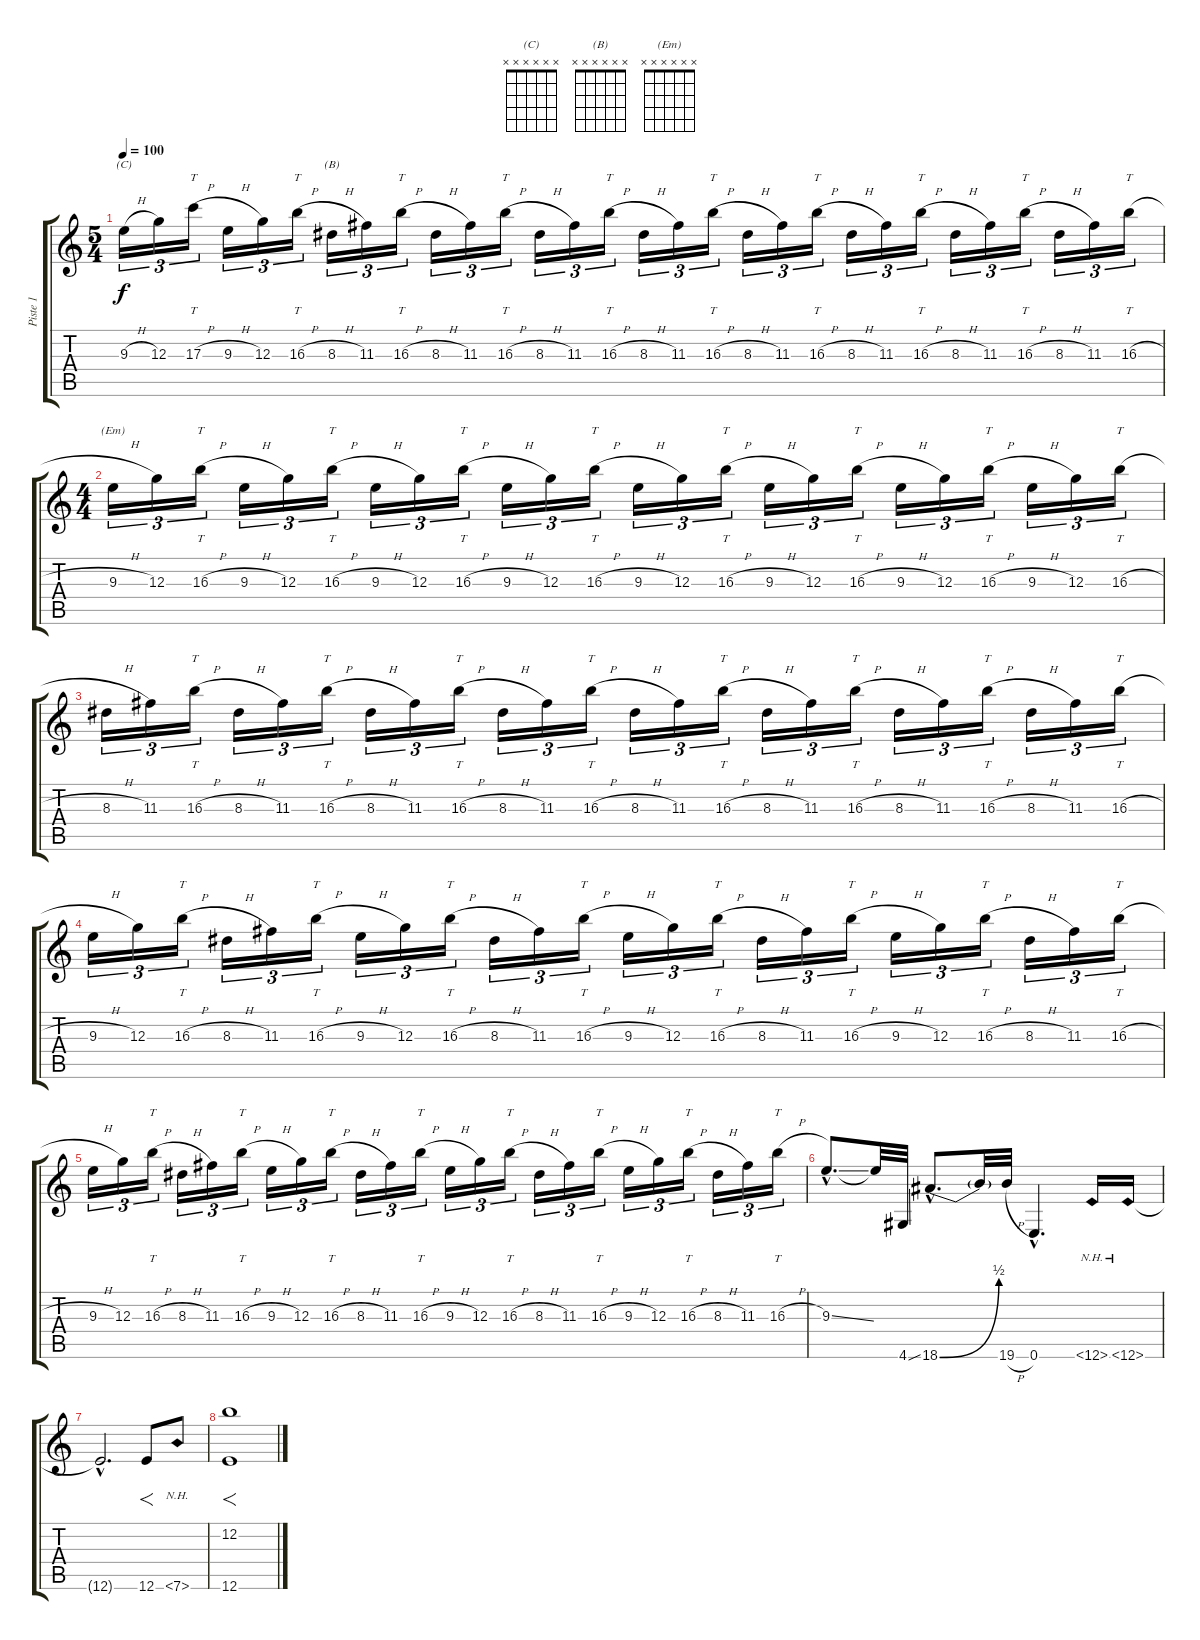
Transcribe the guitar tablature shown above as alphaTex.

\track ("Piste 1" "Piste 1") {instrument overdrivenguitar}
\staff {score tabs}
\tuning (E4 B3 G3 D3 A2 E2) {hide}
\chord ("(C)" x x x x x x) {firstfret 0}
\chord ("(B)" x x x x x x) {firstfret 0}
\chord ("(Em)" x x x x x x) {firstfret 0}
\ts (5 4)
\tempo 100
\clef g2
\ks c
9.3{h}.16{tu (3 2) ch "(C)" dy f} 12.3.16{tu (3 2)} 17.3{h}.16{tt tu (3 2)} 9.3{h}.16{tu (3 2)} 12.3.16{tu (3 2)} 16.3{h}.16{tt tu (3 2)} 8.3{h}.16{tu (3 2) ch "(B)"} 11.3.16{tu (3 2)} 16.3{h}.16{tt tu (3 2)} 8.3{h}.16{tu (3 2)} 11.3.16{tu (3 2)} 16.3{h}.16{tt tu (3 2)} 8.3{h}.16{tu (3 2)} 11.3.16{tu (3 2)} 16.3{h}.16{tt tu (3 2)} 8.3{h}.16{tu (3 2)} 11.3.16{tu (3 2)} 16.3{h}.16{tt tu (3 2)} 8.3{h}.16{tu (3 2)} 11.3.16{tu (3 2)} 16.3{h}.16{tt tu (3 2)} 8.3{h}.16{tu (3 2)} 11.3.16{tu (3 2)} 16.3{h}.16{tt tu (3 2)} 8.3{h}.16{tu (3 2)} 11.3.16{tu (3 2)} 16.3{h}.16{tt tu (3 2)} 8.3{h}.16{tu (3 2)} 11.3.16{tu (3 2)} 16.3{h}.16{tt tu (3 2)} |
\ts (4 4)
9.3{h}.16{tu (3 2) ch "(Em)"} 12.3.16{tu (3 2)} 16.3{h}.16{tt tu (3 2)} 9.3{h}.16{tu (3 2)} 12.3.16{tu (3 2)} 16.3{h}.16{tt tu (3 2)} 9.3{h}.16{tu (3 2)} 12.3.16{tu (3 2)} 16.3{h}.16{tt tu (3 2)} 9.3{h}.16{tu (3 2)} 12.3.16{tu (3 2)} 16.3{h}.16{tt tu (3 2)} 9.3{h}.16{tu (3 2)} 12.3.16{tu (3 2)} 16.3{h}.16{tt tu (3 2)} 9.3{h}.16{tu (3 2)} 12.3.16{tu (3 2)} 16.3{h}.16{tt tu (3 2)} 9.3{h}.16{tu (3 2)} 12.3.16{tu (3 2)} 16.3{h}.16{tt tu (3 2)} 9.3{h}.16{tu (3 2)} 12.3.16{tu (3 2)} 16.3{h}.16{tt tu (3 2)} |
8.3{h}.16{tu (3 2)} 11.3.16{tu (3 2)} 16.3{h}.16{tt tu (3 2)} 8.3{h}.16{tu (3 2)} 11.3.16{tu (3 2)} 16.3{h}.16{tt tu (3 2)} 8.3{h}.16{tu (3 2)} 11.3.16{tu (3 2)} 16.3{h}.16{tt tu (3 2)} 8.3{h}.16{tu (3 2)} 11.3.16{tu (3 2)} 16.3{h}.16{tt tu (3 2)} 8.3{h}.16{tu (3 2)} 11.3.16{tu (3 2)} 16.3{h}.16{tt tu (3 2)} 8.3{h}.16{tu (3 2)} 11.3.16{tu (3 2)} 16.3{h}.16{tt tu (3 2)} 8.3{h}.16{tu (3 2)} 11.3.16{tu (3 2)} 16.3{h}.16{tt tu (3 2)} 8.3{h}.16{tu (3 2)} 11.3.16{tu (3 2)} 16.3{h}.16{tt tu (3 2)} |
9.3{h}.16{tu (3 2)} 12.3.16{tu (3 2)} 16.3{h}.16{tt tu (3 2)} 8.3{h}.16{tu (3 2)} 11.3.16{tu (3 2)} 16.3{h}.16{tt tu (3 2)} 9.3{h}.16{tu (3 2)} 12.3.16{tu (3 2)} 16.3{h}.16{tt tu (3 2)} 8.3{h}.16{tu (3 2)} 11.3.16{tu (3 2)} 16.3{h}.16{tt tu (3 2)} 9.3{h}.16{tu (3 2)} 12.3.16{tu (3 2)} 16.3{h}.16{tt tu (3 2)} 8.3{h}.16{tu (3 2)} 11.3.16{tu (3 2)} 16.3{h}.16{tt tu (3 2)} 9.3{h}.16{tu (3 2)} 12.3.16{tu (3 2)} 16.3{h}.16{tt tu (3 2)} 8.3{h}.16{tu (3 2)} 11.3.16{tu (3 2)} 16.3{h}.16{tt tu (3 2)} |
9.3{h}.16{tu (3 2)} 12.3.16{tu (3 2)} 16.3{h}.16{tt tu (3 2)} 8.3{h}.16{tu (3 2)} 11.3.16{tu (3 2)} 16.3{h}.16{tt tu (3 2)} 9.3{h}.16{tu (3 2)} 12.3.16{tu (3 2)} 16.3{h}.16{tt tu (3 2)} 8.3{h}.16{tu (3 2)} 11.3.16{tu (3 2)} 16.3{h}.16{tt tu (3 2)} 9.3{h}.16{tu (3 2)} 12.3.16{tu (3 2)} 16.3{h}.16{tt tu (3 2)} 8.3{h}.16{tu (3 2)} 11.3.16{tu (3 2)} 16.3{h}.16{tt tu (3 2)} 9.3{h}.16{tu (3 2)} 12.3.16{tu (3 2)} 16.3{h}.16{tt tu (3 2)} 8.3{h}.16{tu (3 2)} 11.3.16{tu (3 2)} 16.3{h}.16{tt tu (3 2)} |
9.3{ss hac}.8{d} 9.3{t}.32 4.6{ss}.32 18.6{be (bend 0 0 60 2) hac}.8{d} 18.6{t}.32 19.6{h}.32 0.6{hac}.4{d} 12.6{nh}.16 12.6{nh}.16 |
12.6{hac t}.2{d} 12.6.8{f} 7.6{nh}.8 |
(12.2 12.6).1{f}
